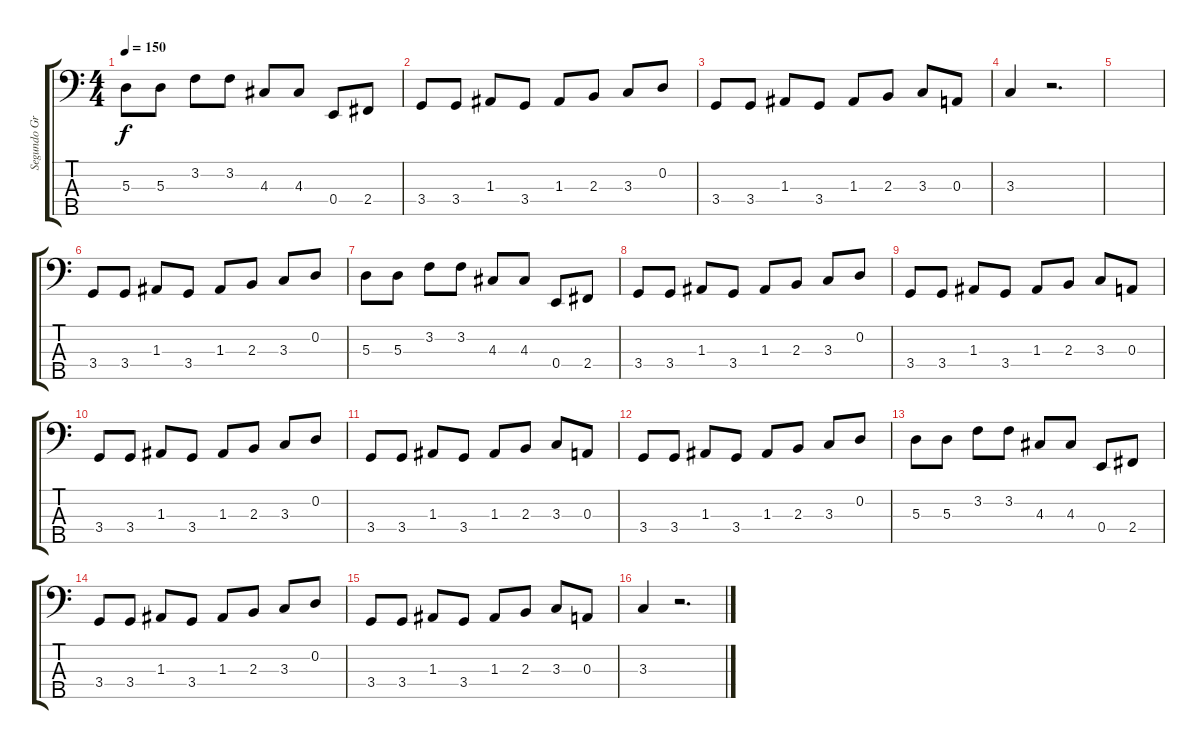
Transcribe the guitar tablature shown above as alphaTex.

\track ("Segundo Grandío - Bajo" "Segundo Gr") {instrument electricbassfinger}
\staff {score tabs}
\tuning (G2 D2 A1 E1 B0) {hide}
\ts (4 4)
\tempo 150
\clef f4
\ks c
5.3.8{dy f} 5.3.8 3.2.8 3.2.8 4.3.8 4.3.8 0.4.8 2.4.8 |
3.4.8 3.4.8 1.3.8 3.4.8 1.3.8 2.3.8 3.3.8 0.2.8 |
3.4.8 3.4.8 1.3.8 3.4.8 1.3.8 2.3.8 3.3.8 0.3.8 |
3.3.4 r.2{d} |
|
3.4.8 3.4.8 1.3.8 3.4.8 1.3.8 2.3.8 3.3.8 0.2.8 |
5.3.8 5.3.8 3.2.8 3.2.8 4.3.8 4.3.8 0.4.8 2.4.8 |
3.4.8 3.4.8 1.3.8 3.4.8 1.3.8 2.3.8 3.3.8 0.2.8 |
3.4.8 3.4.8 1.3.8 3.4.8 1.3.8 2.3.8 3.3.8 0.3.8 |
3.4.8 3.4.8 1.3.8 3.4.8 1.3.8 2.3.8 3.3.8 0.2.8 |
3.4.8 3.4.8 1.3.8 3.4.8 1.3.8 2.3.8 3.3.8 0.3.8 |
3.4.8 3.4.8 1.3.8 3.4.8 1.3.8 2.3.8 3.3.8 0.2.8 |
5.3.8 5.3.8 3.2.8 3.2.8 4.3.8 4.3.8 0.4.8 2.4.8 |
3.4.8 3.4.8 1.3.8 3.4.8 1.3.8 2.3.8 3.3.8 0.2.8 |
3.4.8 3.4.8 1.3.8 3.4.8 1.3.8 2.3.8 3.3.8 0.3.8 |
3.3.4 r.2{d}
